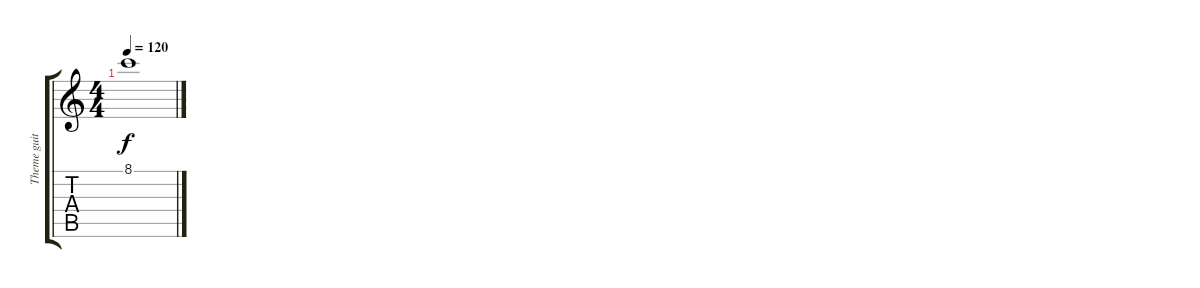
\track ("Theme guitar" "Theme guit") {instrument acousticguitarsteel}
\staff {score tabs}
\tuning (E4 B3 G3 D3 A2 E2) {hide}
\ts (4 4)
\tempo 120
\clef g2
\ks c
8.1{t}.1{dy f}
